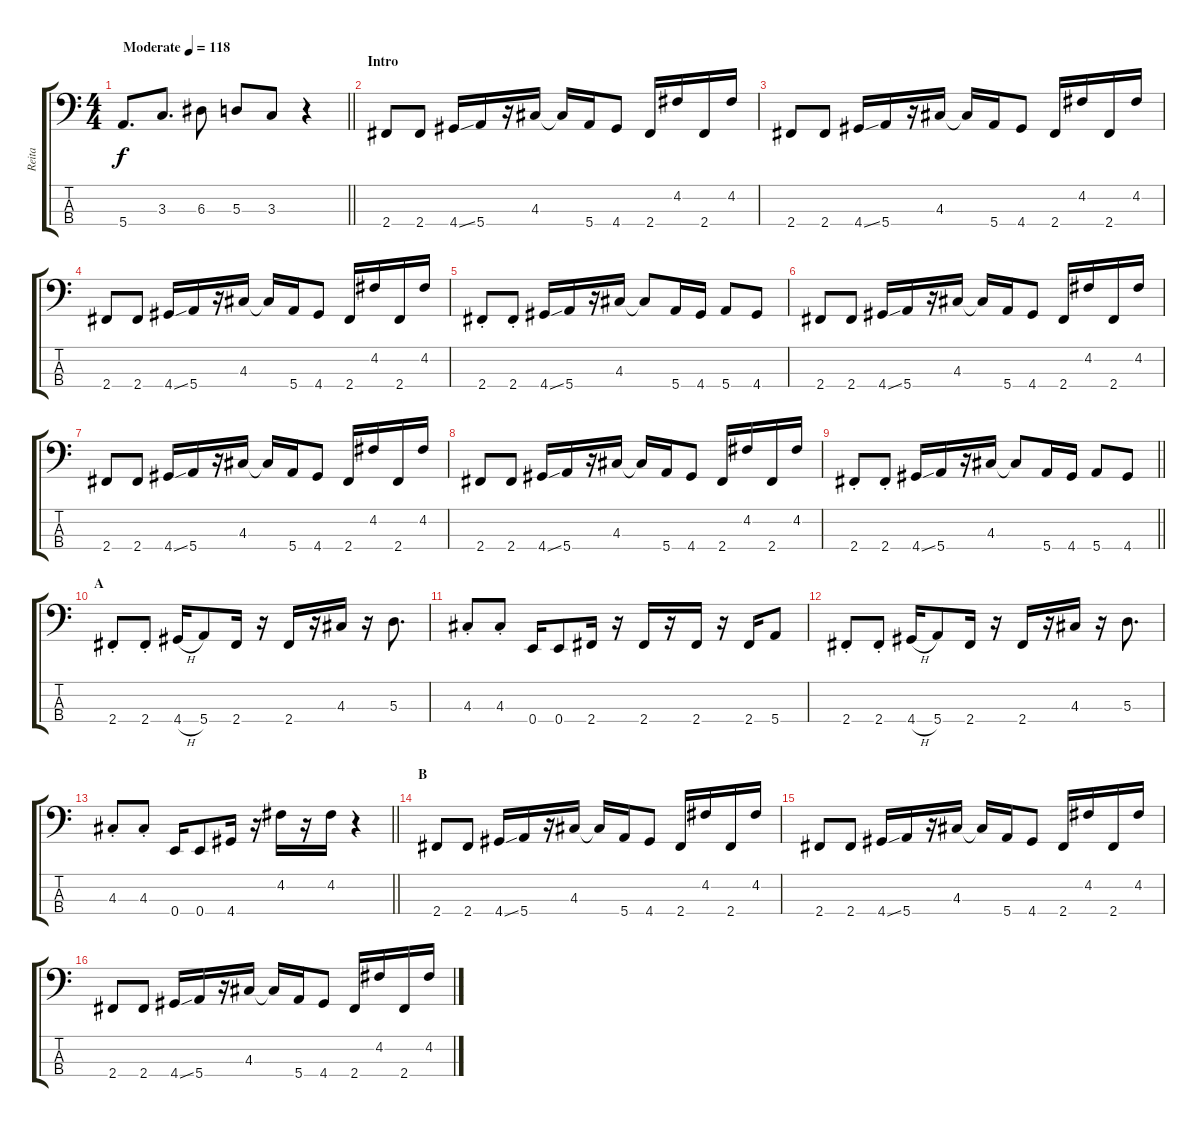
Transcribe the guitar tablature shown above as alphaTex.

\track ("Reita" "Reita") {instrument electricbasspick}
\staff {score tabs}
\tuning (G2 D2 A1 E1) {hide}
\ts (4 4)
\tempo (118 "Moderate")
\clef f4
\barLineRight lightlight
\ks c
5.4.8{d dy f instrument electricbasspick} 3.3.8{d} 6.3.8 5.3.8 3.3.8 r.4 |
\section ("" "Intro")
2.4.8 2.4.8 4.4{ss}.16 5.4.16 r.16 4.3.16 4.3{t}.16 5.4.16 4.4.8 2.4.16 4.2.16 2.4.16 4.2.16 |
2.4.8 2.4.8 4.4{ss}.16 5.4.16 r.16 4.3.16 4.3{t}.16 5.4.16 4.4.8 2.4.16 4.2.16 2.4.16 4.2.16 |
2.4.8 2.4.8 4.4{ss}.16 5.4.16 r.16 4.3.16 4.3{t}.16 5.4.16 4.4.8 2.4.16 4.2.16 2.4.16 4.2.16 |
2.4{st}.8 2.4{st}.8 4.4{ss}.16 5.4.16 r.16 4.3.16 4.3{t}.8 5.4.16 4.4.16 5.4.8 4.4.8 |
2.4.8 2.4.8 4.4{ss}.16 5.4.16 r.16 4.3.16 4.3{t}.16 5.4.16 4.4.8 2.4.16 4.2.16 2.4.16 4.2.16 |
2.4.8 2.4.8 4.4{ss}.16 5.4.16 r.16 4.3.16 4.3{t}.16 5.4.16 4.4.8 2.4.16 4.2.16 2.4.16 4.2.16 |
2.4.8 2.4.8 4.4{ss}.16 5.4.16 r.16 4.3.16 4.3{t}.16 5.4.16 4.4.8 2.4.16 4.2.16 2.4.16 4.2.16 |
\barLineRight lightlight
2.4{st}.8 2.4{st}.8 4.4{ss}.16 5.4.16 r.16 4.3.16 4.3{t}.8 5.4.16 4.4.16 5.4.8 4.4.8 |
\section ("" "A")
2.4{st}.8 2.4{st}.8 4.4{h}.16 5.4.8 2.4.16 r.16 2.4.16 r.16 4.3.16 r.16 5.3.8{d} |
4.3{st}.8 4.3{st}.8 0.4.16 0.4.8 2.4.16 r.16 2.4.16 r.16 2.4.16 r.16 2.4.16 5.4.8 |
2.4{st}.8 2.4{st}.8 4.4{h}.16 5.4.8 2.4.16 r.16 2.4.16 r.16 4.3.16 r.16 5.3.8{d} |
\barLineRight lightlight
4.3{st}.8 4.3{st}.8 0.4.16 0.4.8 4.4.16 r.16 4.2.16 r.16 4.2.16 r.4 |
\section ("" "B")
2.4.8 2.4.8 4.4{ss}.16 5.4.16 r.16 4.3.16 4.3{t}.16 5.4.16 4.4.8 2.4.16 4.2.16 2.4.16 4.2.16 |
2.4.8 2.4.8 4.4{ss}.16 5.4.16 r.16 4.3.16 4.3{t}.16 5.4.16 4.4.8 2.4.16 4.2.16 2.4.16 4.2.16 |
2.4.8 2.4.8 4.4{ss}.16 5.4.16 r.16 4.3.16 4.3{t}.16 5.4.16 4.4.8 2.4.16 4.2.16 2.4.16 4.2.16
